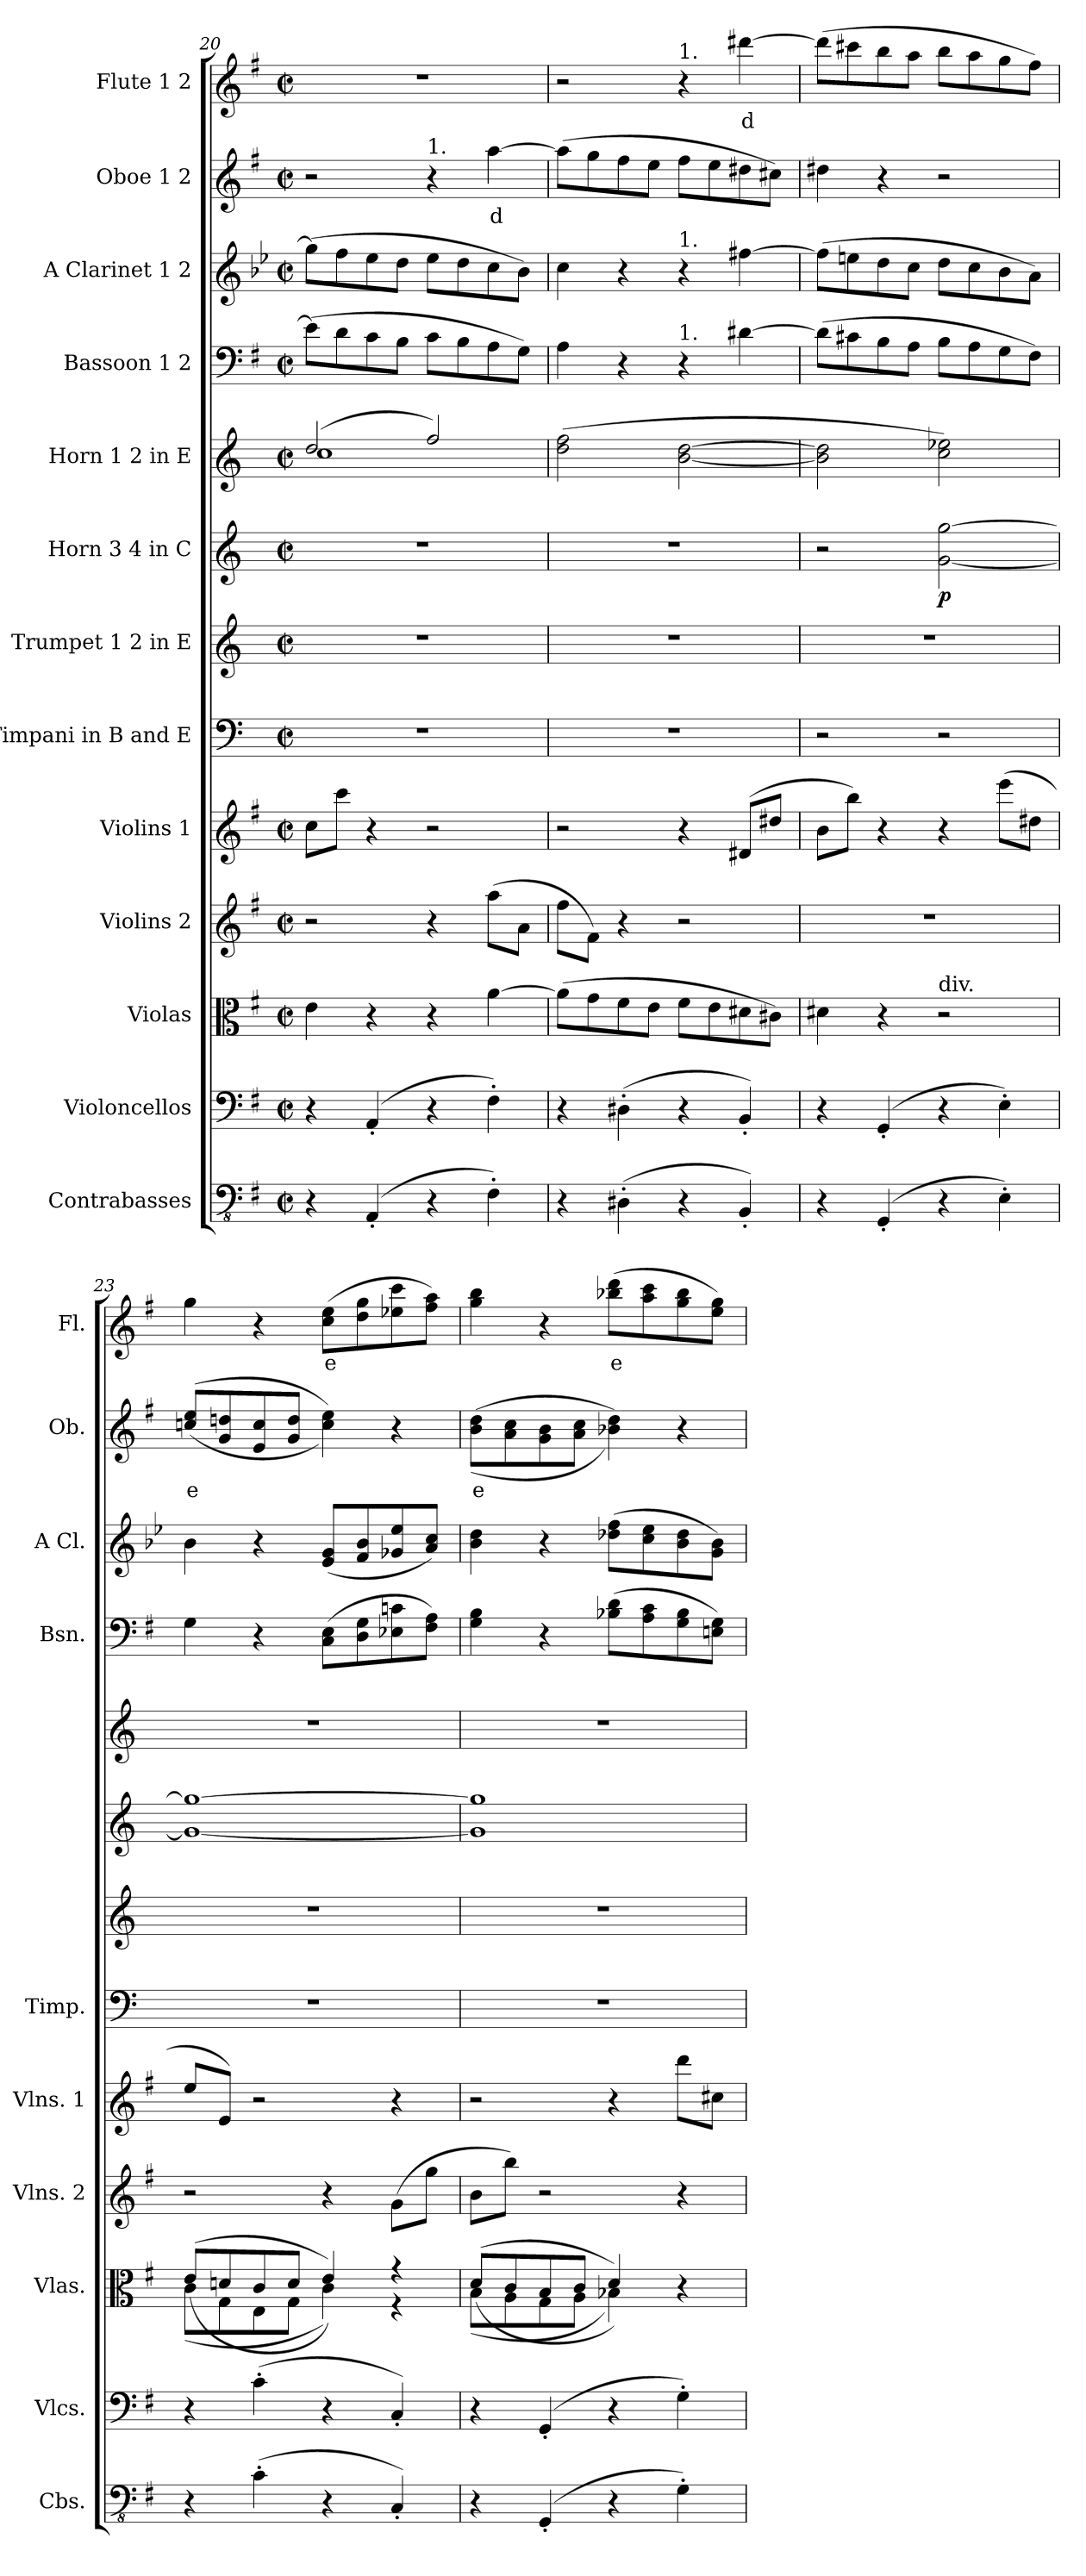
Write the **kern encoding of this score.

**kern	**kern	**kern	**kern	**kern	**kern	**kern	**kern	**dynam	**kern	**kern	**kern	**kern	**text	**kern	**text
*part13	*part12	*part11	*part10	*part9	*part8	*part7	*part6	*part6	*part5	*part4	*part3	*part2	*part2	*part1	*part1
*staff13	*staff12	*staff11	*staff10	*staff9	*staff8	*staff7	*staff6	*staff6	*staff5	*staff4	*staff3	*staff2	*staff2	*staff1	*staff1
*I"Contrabasses	*I"Violoncellos	*I"Violas	*I"Violins 2	*I"Violins 1	*I"Timpani in B and E	*I"Trumpet 1 2 in E	*I"Horn 3 4  in C	*	*I"Horn 1 2 in E	*I"Bassoon 1 2	*I"A Clarinet 1 2	*I"Oboe 1 2	*	*I"Flute 1 2	*
*I'Cbs.	*I'Vlcs.	*I'Vlas.	*I'Vlns. 2	*I'Vlns. 1	*I'Timp.	*	*	*	*	*I'Bsn.	*I'A Cl.	*I'Ob.	*	*I'Fl.	*
*clefFv4	*clefF4	*clefC3	*clefG2	*clefG2	*clefF4	*clefG2	*clefG2	*	*clefG2	*clefF4	*clefG2	*clefG2	*	*clefG2	*
*	*	*	*	*	*	*ITrd-2c-4	*ITrd7c12	*	*ITrd5c8	*	*ITrd2c3	*	*	*	*
*k[f#]	*k[f#]	*k[f#]	*k[f#]	*k[f#]	*k[]	*k[f#c#g#d#]	*k[]	*	*k[f#c#g#d#]	*k[f#]	*k[f#]	*k[f#]	*	*k[f#]	*
*M2/2	*M2/2	*M2/2	*M2/2	*M2/2	*M2/2	*M2/2	*M2/2	*	*M2/2	*M2/2	*M2/2	*M2/2	*	*M2/2	*
*met(c|)	*met(c|)	*met(c|)	*met(c|)	*met(c|)	*met(c|)	*met(c|)	*met(c|)	*	*met(c|)	*met(c|)	*met(c|)	*met(c|)	*	*met(c|)	*
=20	=20	=20	=20	=20	=20	=20	=20	=20	=20	=20	=20	=20	=20	=20	=20
*	*	*	*	*	*	*	*	*	*^	*	*	*	*	*	*
4r	4r	4e\	2r	8cc\L	1r	1r	1r	.	(>2f#/	1e	(>8e\L]	(>8ee\L]	2r	.	1r	.
.	.	.	.	8ccc\J	.	.	.	.	.	.	8d\	8dd\	.	.	.	.
(>4AAA'/	(>4AA'/	4r	.	4r	.	.	.	.	.	.	8c\	8cc\	.	.	.	.
.	.	.	.	.	.	.	.	.	.	.	8B\J	8b\J	.	.	.	.
!	!	!	!	!	!	!	!	!	!	!	!	!	!LO:TX:a:t=1.	!	!	!
4r	4r	4r	4r	2r	.	.	.	.	2a/)	.	8c\L	8cc\L	4r	.	.	.
.	.	.	.	.	.	.	.	.	.	.	8B\	8b\	.	.	.	.
!	!	!	!	!	!	!	!	!	!	!	!	!	!	!LO:LY:b:color=#FF0000	!	!
4FF#'\)	4F#'\)	[4a\	(>8aa\L	.	.	.	.	.	.	.	8A\	8a\	[4aa\	d	.	.
.	.	.	8a\J	.	.	.	.	.	.	.	8G\J)	8g\J)	.	.	.	.
*	*	*	*	*	*	*	*	*	*v	*v	*	*	*	*	*	*
=21	=21	=21	=21	=21	=21	=21	=21	=21	=21	=21	=21	=21	=21	=21	=21
4r	4r	(>8a\L]	8ff#\L	2r	1r	1r	1r	.	(>2f#\ 2a\	4A\	4a\	(>8aa\L]	.	2r	.
.	.	8g\	8f#\J)	.	.	.	.	.	.	.	.	8gg\	.	.	.
(>4DD#X'\	(>4D#X'\	8f#\	4r	.	.	.	.	.	.	4r	4r	8ff#\	.	.	.
.	.	8e\J	.	.	.	.	.	.	.	.	.	8ee\J	.	.	.
!	!	!	!	!	!	!	!	!	!	!	!	!	!	!LO:TX:a:t=1.	!
!	!	!	!	!	!	!	!	!	!	!	!LO:TX:a:t=1.	!	!	!	!
!	!	!	!	!	!	!	!	!	!	!LO:TX:a:t=1.	!	!	!	!	!
4r	4r	8f#\L	2r	4r	.	.	.	.	[2d#\ [2f#\	4r	4r	8ff#\L	.	4r	.
.	.	8e\	.	.	.	.	.	.	.	.	.	8ee\	.	.	.
!	!	!	!	!	!	!	!	!	!	!	!	!	!	!	!LO:LY:b:color=#FF0000
4BBB'/)	4BB'/)	8d#X\	.	(<8d#X/L	.	.	.	.	.	[4d#X\	[4dd#X\	8dd#X\	.	[4ddd#X\	d
.	.	8c#X\J)	.	8dd#X/J	.	.	.	.	.	.	.	8cc#X\J)	.	.	.
=22	=22	=22	=22	=22	=22	=22	=22	=22	=22	=22	=22	=22	=22	=22	=22
4r	4r	4d#X\	1r	8b\L	2r	1r	2r	.	2d#\] 2f#\]	(>8d#\L]	(>8dd#\L]	4dd#X\	.	(>8ddd#\L]	.
.	.	.	.	8bb\J)	.	.	.	.	.	8c#X\	8cc#X\	.	.	8ccc#X\	.
(>4GGG'/	(>4GG'/	4r	.	4r	.	.	.	.	.	8B\	8b\	4r	.	8bb\	.
.	.	.	.	.	.	.	.	.	.	8A\J	8a\J	.	.	8aa\J	.
!	!	!LO:TX:a:t=div.	!	!	!	!	!	!	!	!	!	!	!	!	!
!	!	!	!	!	!	!	!	!LO:DY:b	!	!	!	!	!	!	!
4r	4r	2r	.	4r	2r	.	[2G\ [2g\	p	2e\ 2gn\)	8B\L	8b\L	2r	.	8bb\L	.
.	.	.	.	.	.	.	.	.	.	8A\	8a\	.	.	8aa\	.
4EE'\)	4E'\)	.	.	(>8eee\L	.	.	.	.	.	8G\	8g\	.	.	8gg\	.
.	.	.	.	8dd#X\J	.	.	.	.	.	8F#\J)	8f#\J)	.	.	8ff#\J)	.
=23	=23	=23	=23	=23	=23	=23	=23	=23	=23	=23	=23	=23	=23	=23	=23
*	*	*^	*	*	*	*	*	*	*	*	*	*	*	*	*
!	!	!	!	!	!	!	!	!	!	!	!	!	!	!LO:LY:b:color=#FF0000	!	!
4r	4r	(>(>8e/L	(<8c\L	2r	8ee/L	1r	1r	1G_ 1g_	.	1r	4G\	4g\	(>(>8ccn/ 8ee/L	e	4gg\	.
.	.	8dn/	8G\	.	8e/J)	.	.	.	.	.	.	.	8g/ 8ddn/	.	.	.
(>4C'\	(>4c'\	8c/	8E\	.	2r	.	.	.	.	.	4r	4r	8e/ 8cc/	.	4r	.
.	.	8d/J	8G\J	.	.	.	.	.	.	.	.	.	8g/ 8dd/J	.	.	.
!	!	!	!	!	!	!	!	!	!	!	!	!	!	!	!	!LO:LY:b:color=#FF0000
4r	4r	4e/))	4c\)	4r	.	.	.	.	.	.	(>8C\ 8E\L	(<8c/ 8e/L	4cc\ 4ee\))	.	(>8cc\ 8ee\L	e
.	.	.	.	.	.	.	.	.	.	.	8D\ 8G\	8d/ 8g/	.	.	8dd\ 8gg\	.
4CC'/)	4C'/)	4r	4r	(>8g\L	4r	.	.	.	.	.	8E-X\ 8cn\	8e-X/ 8cc/	4r	.	8ee-X\ 8ccc\	.
.	.	.	.	8gg\J	.	.	.	.	.	.	8F#\ 8A\J)	8f#/ 8a/J)	.	.	8ff#\ 8aa\J)	.
=24	=24	=24	=24	=24	=24	=24	=24	=24	=24	=24	=24	=24	=24	=24	=24	=24
!	!	!	!	!	!	!	!	!	!	!	!	!	!	!LO:LY:b:color=#FF0000	!	!
4r	4r	(>(>8d/L	(<8B\L	8b\L	2r	1r	1r	1G] 1g]	.	1r	4G\ 4B\	4g\ 4b\	(>(>8b\ 8dd\L	e	4gg\ 4bb\	.
.	.	8c/	8A\	8bb\J)	.	.	.	.	.	.	.	.	8a\ 8cc\	.	.	.
(>4GGG'/	(>4GG'/	8B/	8G\	2r	.	.	.	.	.	.	4r	4r	8g\ 8b\	.	4r	.
.	.	8c/J	8A\J	.	.	.	.	.	.	.	.	.	8a\ 8cc\J	.	.	.
!	!	!	!	!	!	!	!	!	!	!	!	!	!	!	!	!LO:LY:b:color=#FF0000
4r	4r	4d/))	4B-X\)	.	4r	.	.	.	.	.	(>8B-X\ 8d\L	(>8b-X\ 8dd\L	4b-X\ 4dd\))	.	(>8bb-X\ 8ddd\L	e
.	.	.	.	.	.	.	.	.	.	.	8A\ 8c\	8a\ 8cc\	.	.	8aa\ 8ccc\	.
4GG'\)	4G'\)	4r	4ryy	4r	8ddd\L	.	.	.	.	.	8G\ 8B-\	8g\ 8b-\	4r	.	8gg\ 8bb-\	.
.	.	.	.	.	8cc#X\J	.	.	.	.	.	8En\ 8G\J)	8e\ 8g\J)	.	.	8ee\ 8gg\J)	.
*	*	*v	*v	*	*	*	*	*	*	*	*	*	*	*	*	*
=	=	=	=	=	=	=	=	=	=	=	=	=	=	=	=
*-	*-	*-	*-	*-	*-	*-	*-	*-	*-	*-	*-	*-	*-	*-	*-
